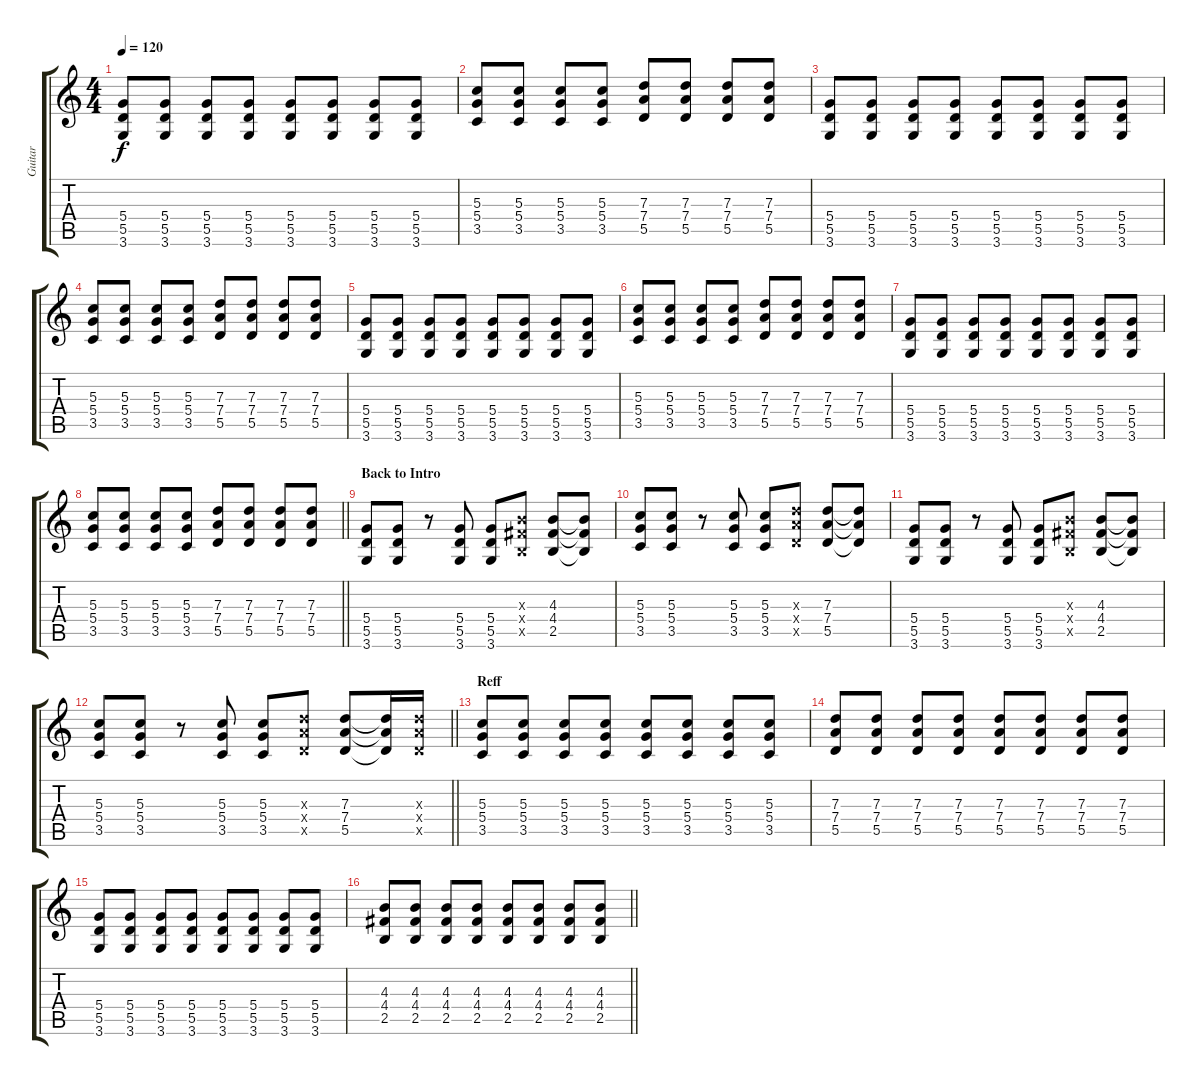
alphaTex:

\track ("Guitar" "Guitar") {instrument distortionguitar}
\staff {score tabs}
\tuning (E4 B3 G3 D3 A2 E2) {hide}
\ts (4 4)
\tempo 120
\clef g2
\ks c
(5.4 5.5 3.6).8{dy f} (5.4 5.5 3.6).8 (5.4 5.5 3.6).8 (5.4 5.5 3.6).8 (5.4 5.5 3.6).8 (5.4 5.5 3.6).8 (5.4 5.5 3.6).8 (5.4 5.5 3.6).8 |
(5.3 5.4 3.5).8 (5.3 5.4 3.5).8 (5.3 5.4 3.5).8 (5.3 5.4 3.5).8 (7.3 7.4 5.5).8 (7.3 7.4 5.5).8 (7.3 7.4 5.5).8 (7.3 7.4 5.5).8 |
(5.4 5.5 3.6).8 (5.4 5.5 3.6).8 (5.4 5.5 3.6).8 (5.4 5.5 3.6).8 (5.4 5.5 3.6).8 (5.4 5.5 3.6).8 (5.4 5.5 3.6).8 (5.4 5.5 3.6).8 |
(5.3 5.4 3.5).8 (5.3 5.4 3.5).8 (5.3 5.4 3.5).8 (5.3 5.4 3.5).8 (7.3 7.4 5.5).8 (7.3 7.4 5.5).8 (7.3 7.4 5.5).8 (7.3 7.4 5.5).8 |
(5.4 5.5 3.6).8 (5.4 5.5 3.6).8 (5.4 5.5 3.6).8 (5.4 5.5 3.6).8 (5.4 5.5 3.6).8 (5.4 5.5 3.6).8 (5.4 5.5 3.6).8 (5.4 5.5 3.6).8 |
(5.3 5.4 3.5).8 (5.3 5.4 3.5).8 (5.3 5.4 3.5).8 (5.3 5.4 3.5).8 (7.3 7.4 5.5).8 (7.3 7.4 5.5).8 (7.3 7.4 5.5).8 (7.3 7.4 5.5).8 |
(5.4 5.5 3.6).8 (5.4 5.5 3.6).8 (5.4 5.5 3.6).8 (5.4 5.5 3.6).8 (5.4 5.5 3.6).8 (5.4 5.5 3.6).8 (5.4 5.5 3.6).8 (5.4 5.5 3.6).8 |
\barLineRight lightlight
(5.3 5.4 3.5).8 (5.3 5.4 3.5).8 (5.3 5.4 3.5).8 (5.3 5.4 3.5).8 (7.3 7.4 5.5).8 (7.3 7.4 5.5).8 (7.3 7.4 5.5).8 (7.3 7.4 5.5).8 |
\section ("" "Back to Intro")
(5.4 5.5 3.6).8 (5.4 5.5 3.6).8 r.8 (5.4 5.5 3.6).8 (5.4 5.5 3.6).8 (4.3{x} 4.4{x} 2.5{x}).8 (4.3 4.4 2.5).8 (4.3{t} 4.4{t} 2.5{t}).8 |
(5.3 5.4 3.5).8 (5.3 5.4 3.5).8 r.8 (5.3 5.4 3.5).8 (5.3 5.4 3.5).8 (7.3{x} 7.4{x} 5.5{x}).8 (7.3 7.4 5.5).8 (7.3{t} 7.4{t} 5.5{t}).8 |
(5.4 5.5 3.6).8 (5.4 5.5 3.6).8 r.8 (5.4 5.5 3.6).8 (5.4 5.5 3.6).8 (4.3{x} 4.4{x} 2.5{x}).8 (4.3 4.4 2.5).8 (4.3{t} 4.4{t} 2.5{t}).8 |
\barLineRight lightlight
(5.3 5.4 3.5).8 (5.3 5.4 3.5).8 r.8 (5.3 5.4 3.5).8 (5.3 5.4 3.5).8 (7.3{x} 7.4{x} 5.5{x}).8 (7.3 7.4 5.5).8 (7.3{t} 7.4{t} 5.5{t}).16 (7.3{x} 7.4{x} 5.5{x}).16 |
\section ("" "Reff")
(5.3 5.4 3.5).8 (5.3 5.4 3.5).8 (5.3 5.4 3.5).8 (5.3 5.4 3.5).8 (5.3 5.4 3.5).8 (5.3 5.4 3.5).8 (5.3 5.4 3.5).8 (5.3 5.4 3.5).8 |
(7.3 7.4 5.5).8 (7.3 7.4 5.5).8 (7.3 7.4 5.5).8 (7.3 7.4 5.5).8 (7.3 7.4 5.5).8 (7.3 7.4 5.5).8 (7.3 7.4 5.5).8 (7.3 7.4 5.5).8 |
(5.4 5.5 3.6).8 (5.4 5.5 3.6).8 (5.4 5.5 3.6).8 (5.4 5.5 3.6).8 (5.4 5.5 3.6).8 (5.4 5.5 3.6).8 (5.4 5.5 3.6).8 (5.4 5.5 3.6).8 |
\barLineRight lightlight
(4.3 4.4 2.5).8 (4.3 4.4 2.5).8 (4.3 4.4 2.5).8 (4.3 4.4 2.5).8 (4.3 4.4 2.5).8 (4.3 4.4 2.5).8 (4.3 4.4 2.5).8 (4.3 4.4 2.5).8
